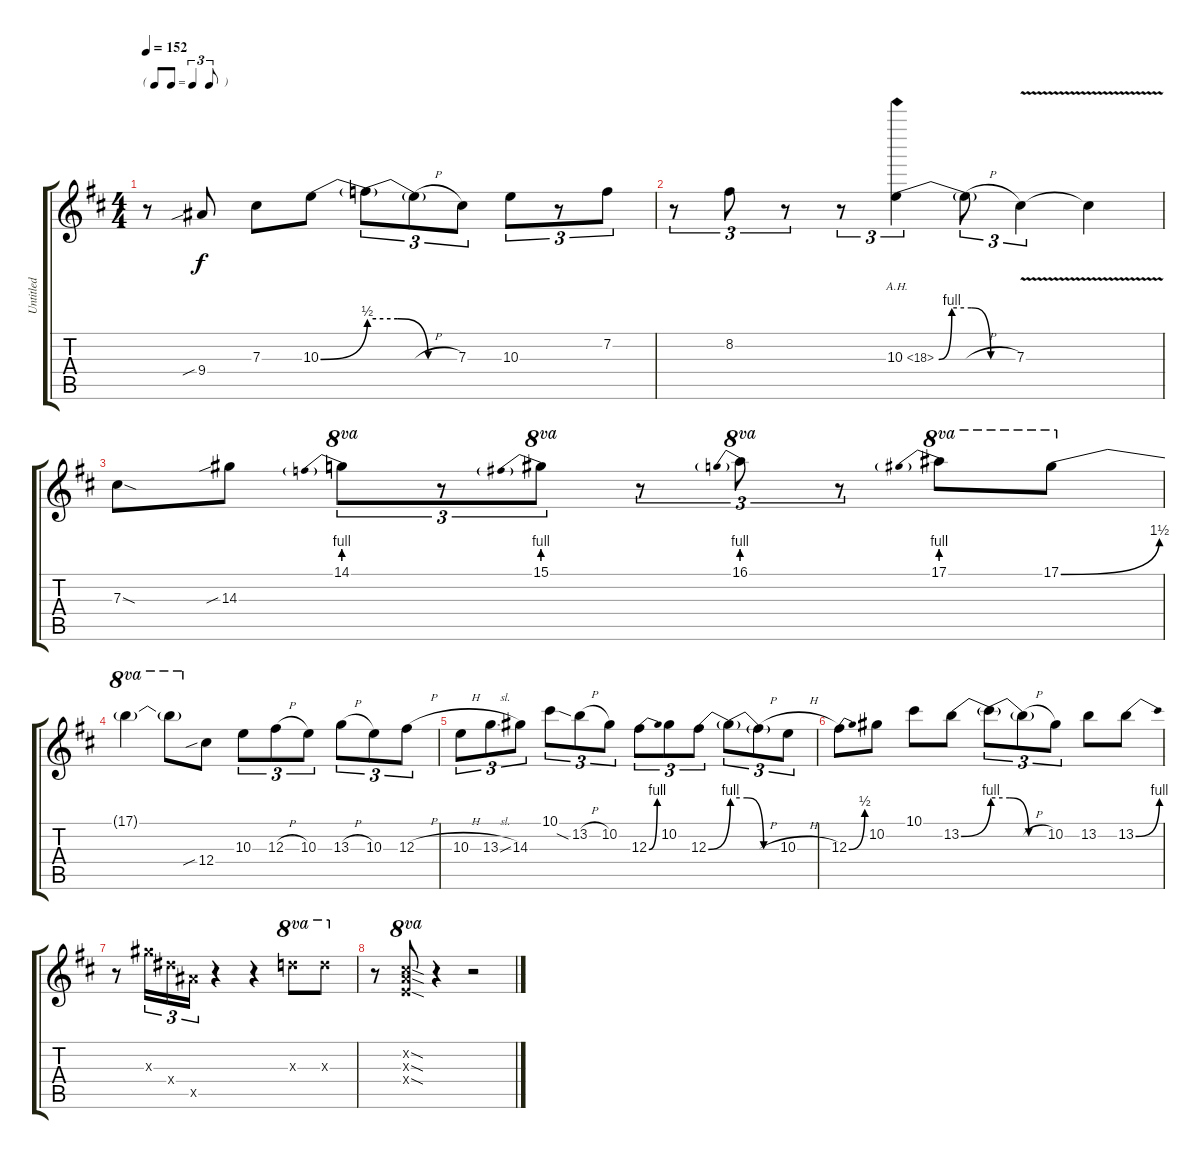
\track ("Untitled" "Untitled") {instrument distortionguitar}
\staff {score tabs}
\tuning (Eb4 Bb3 Gb3 Db3 Ab2 Eb2) {hide}
\ts (4 4)
\tf triplet8th
\tempo 152
\clef g2
\ks d
r.8{dy f} 9.4{sib}.8 7.3.8 10.3{be (bend 0 0 60 2)}.8 10.3{be (custom 0 2 20 2 40 0 60 0) t}.8{tu (3 2)} 10.3{h t}.8{tu (3 2)} 7.3.8{tu (3 2)} 10.3.8{tu (3 2)} r.8{tu (3 2)} 7.2.8{tu (3 2)} |
r.8{tu (3 2)} 8.2.8{tu (3 2)} r.8{tu (3 2)} r.8{tu (3 2)} 10.3{be (custom 0 0 10 4 25 4 40 0 60 0) ah 8}.4{tu (3 2)} 10.3{h t}.8{tu (3 2)} 7.3{v}.4{tu (3 2)} 7.3{v t}.4 |
7.3{sod}.8 14.3{sib}.8 14.1{be (prebend 0 4 60 4)}.8{tu (3 2) ot 8va} r.8{tu (3 2)} 15.1{be (prebend 0 4 60 4)}.8{tu (3 2) ot 8va} r.8{tu (3 2)} 16.1{be (prebend 0 4 60 4)}.8{tu (3 2) ot 8va} r.8{tu (3 2)} 17.1{be (prebend 0 4 60 4)}.8{ot 8va} 17.1{be (bend 0 0 60 6)}.8{ot 8va} |
17.1{t}.4{ot 8va} 17.1{t}.8{ot 8va} 12.4{sib}.8 10.3.8{tu (3 2)} 12.3{h}.8{tu (3 2)} 10.3.8{tu (3 2)} 13.3{h}.8{tu (3 2)} 10.3.8{tu (3 2)} 12.3{h}.8{tu (3 2)} |
10.3{h}.8{tu (3 2)} 13.3{sl}.8{tu (3 2)} 14.3.8{tu (3 2)} 10.1.8{tu (3 2)} 13.2{sia h}.8{tu (3 2)} 10.2.8{tu (3 2)} 12.3{be (bend 0 0 60 4)}.8{tu (3 2)} 10.2.8{tu (3 2)} 12.3{be (bend 0 0 60 4)}.8{tu (3 2)} 12.3{be (custom 0 4 20 4 40 0 60 0) t}.8{tu (3 2)} 12.3{h t}.8{tu (3 2)} 10.3{h}.8{tu (3 2)} |
12.3{be (bend 0 0 60 2)}.8 10.2.8 10.1.8 13.2{be (bend 0 0 60 4)}.8 13.2{be (custom 0 4 20 4 40 0 60 0) t}.8{tu (3 2)} 13.2{h t}.8{tu (3 2)} 10.2.8{tu (3 2)} 13.2.8 13.2{be (bend 0 0 60 4)}.8 |
r.8 14.3{x}.16{tu (3 2)} 14.4{x}.16{tu (3 2)} 14.5{x}.16{tu (3 2)} r.4 r.4 20.3{x}.8{ot 8va} 20.3{x}.8{ot 8va} |
r.8 (15.2{sod x} 15.3{sod x} 15.4{sod x}).8{ot 8va} r.4 r.2
